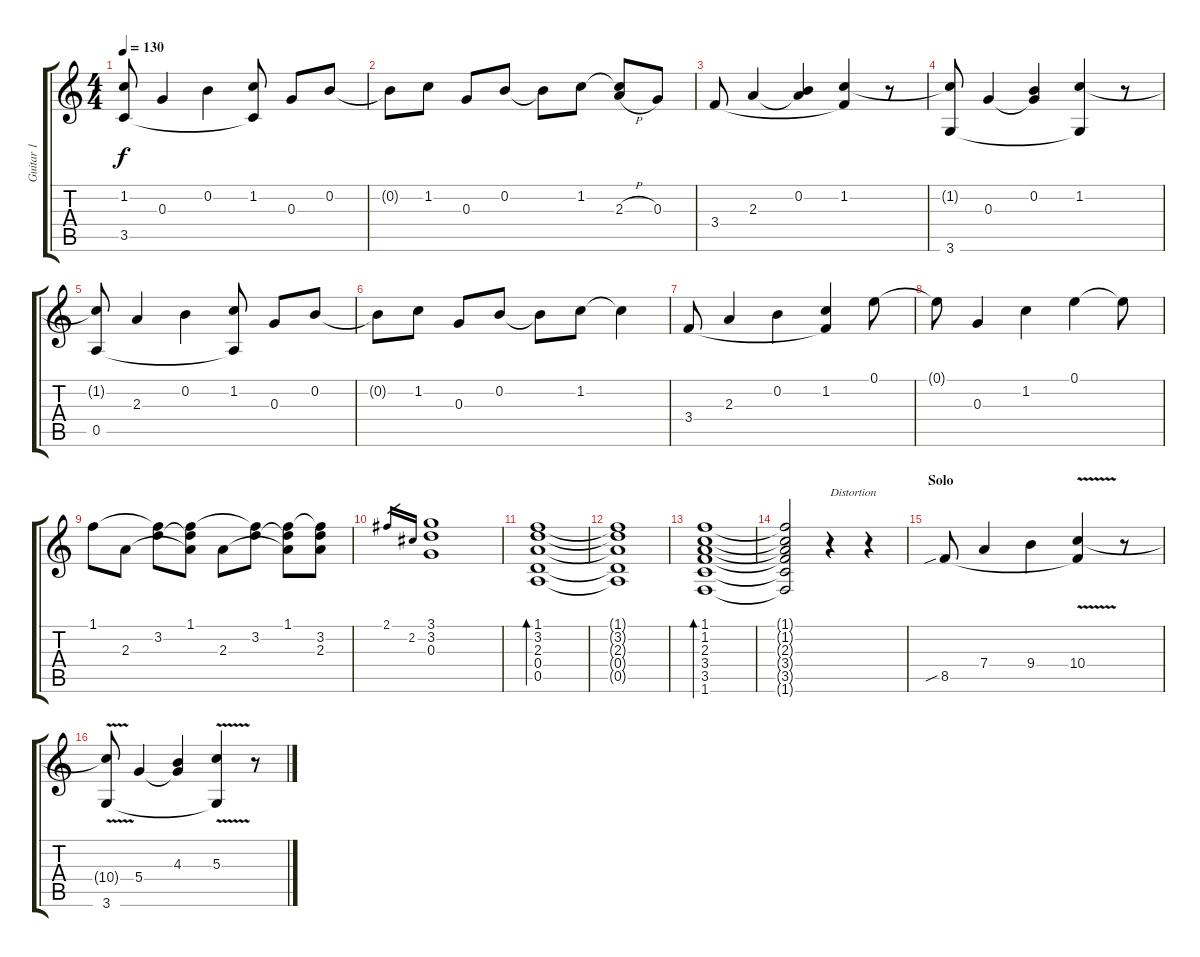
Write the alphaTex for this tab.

\track ("Guitar 1" "Guitar 1") {instrument acousticguitarsteel}
\staff {score tabs}
\tuning (E4 B3 G3 D3 A2 E2) {hide}
\ts (4 4)
\tempo 130
\clef g2
\ks c
(1.2{t} 3.5).8{dy f} 0.3.4 0.2.4 (1.2 3.5{t}).8 0.3.8 0.2.8 |
0.2{t}.8 1.2.8 0.3.8 0.2.8 0.2{t}.8 1.2.8 (1.2{t} 2.3{h}).8 0.3.8 |
3.4.8 2.3.4 (0.2 2.3{t}).4 (1.2 3.4{t}).4 r.8 |
(1.2{t} 3.6).8 0.3.4 (0.2 0.3{t}).4 (1.2 3.6{t}).4 r.8 |
(1.2{t} 0.5).8 2.3.4 0.2.4 (1.2 0.5{t}).8 0.3.8 0.2.8 |
0.2{t}.8 1.2.8 0.3.8 0.2.8 0.2{t}.8 1.2.8 1.2{t}.4 |
3.4.8 2.3.4 0.2.4 (1.2 3.4{t}).4 0.1.8 |
0.1{t}.8 0.3.4 1.2.4 0.1.4 0.1{t}.8 |
1.1.8 2.3.8 (1.1{t} 3.2).8 (1.1 3.2{t} 2.3{t}).8 2.3.8 (1.1{t} 3.2).8 (1.1 3.2{t} 2.3{t}).8 (1.1{t} 3.2 2.3).8 |
2.1.16{gr} 2.2.16{gr} (3.1 3.2 0.3).1 |
(1.1 3.2 2.3 0.4 0.5).1{bd 480} |
(1.1{t} 3.2{t} 2.3{t} 0.4{t} 0.5{t}).1 |
(1.1 1.2 2.3 3.4 3.5 1.6).1{bd 240} |
(1.1{t} 1.2{t} 2.3{t} 3.4{t} 3.5{t} 1.6{t}).2{volume 16 instrument distortionguitar} r.4{txt "Distortion"} r.4 |
\section ("" "Solo")
8.5{sib}.8 7.4.4 9.4.4 (10.4{v} 8.5{t}).4 r.8 |
(10.4{t} 3.6).8 5.4.4 (4.3 5.4{t}).4 (5.3{v} 3.6{t}).4 r.8
